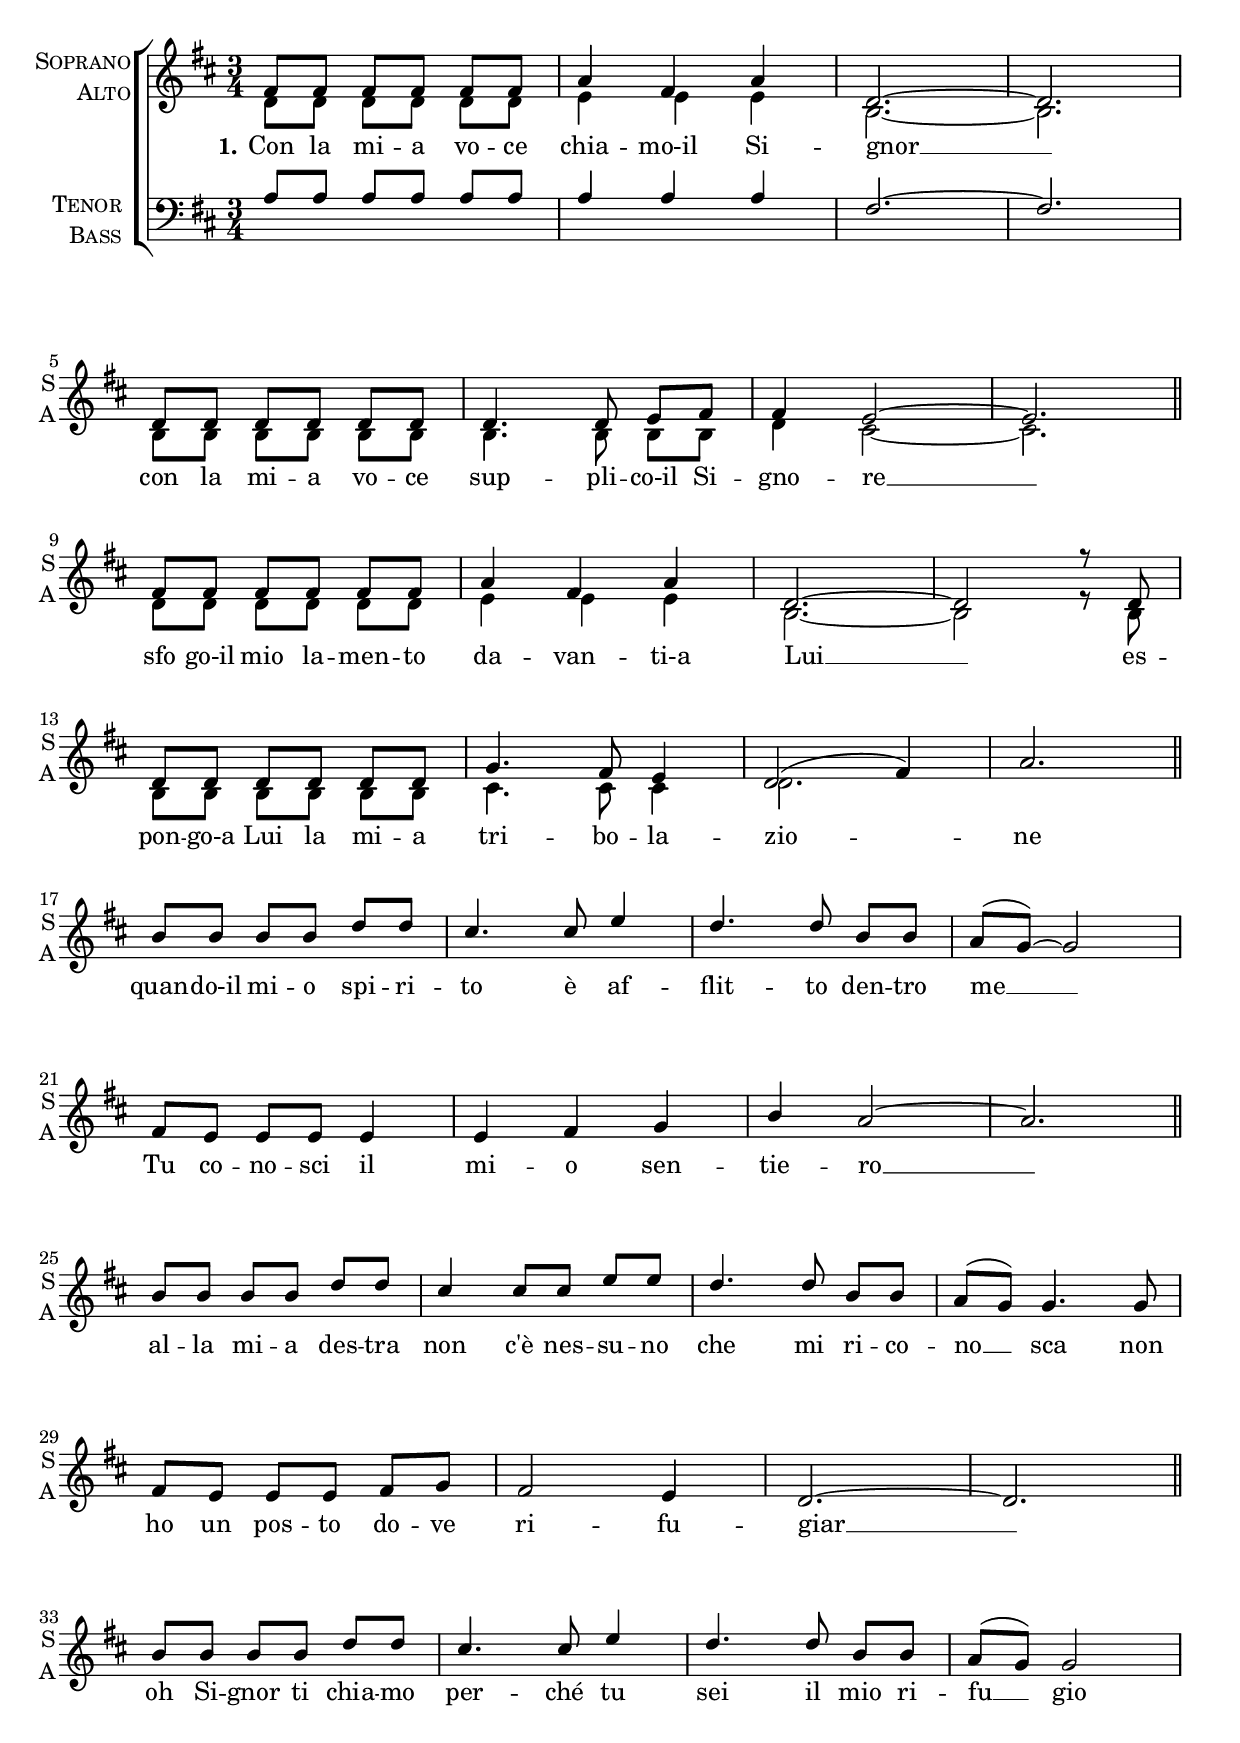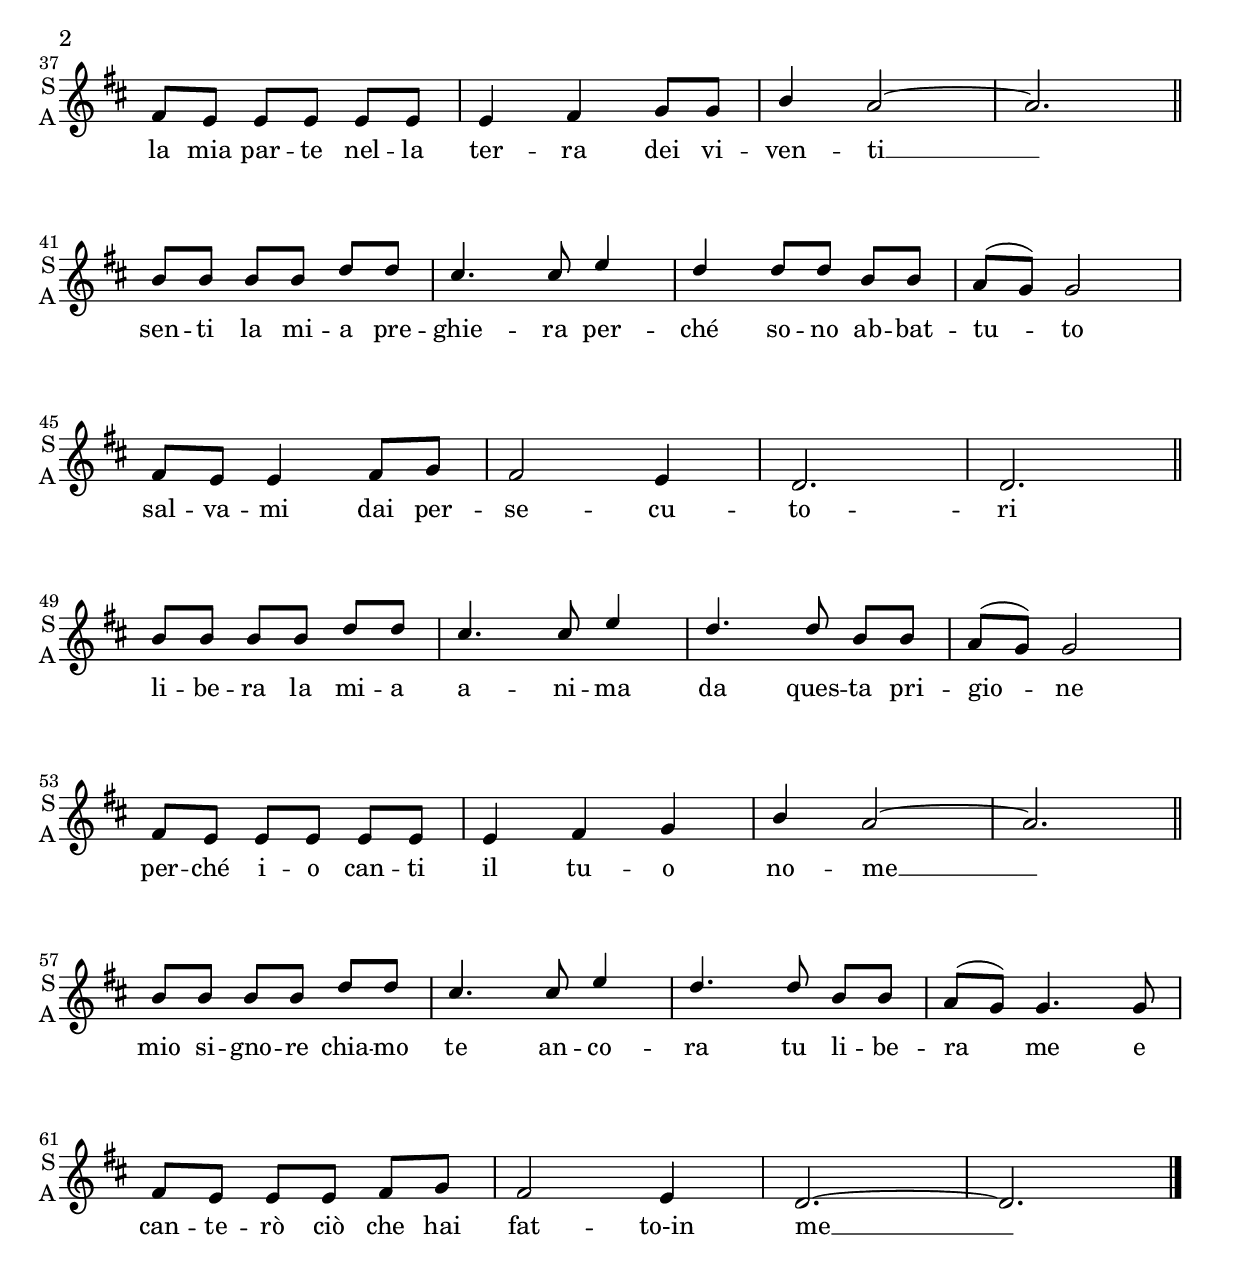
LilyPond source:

Key = \key d \major
  Time = {
    \time 3/4
    }

SopranoMusic = \relative {

    fis'8[ fis] fis[ fis] fis[ fis]
    a4 fis a
    d,2.~
    d2. \break

    d8[ d] d[ d] d[ d]
    d4. d8 e[ fis]
    fis4 e2~
    e2. \bar "||" \break

    fis8[ fis] fis[ fis] fis[ fis]
    a4 fis a
    d,2.~
    d2 r8 d \break % qui forse è meglio la parola Spiego, così il ritmo rimane uguale

    d[ d] d[ d] d[ d]
    g4. fis8 e4
    d2( fis4) a2. \bar "||" \break

    b8[ b] b[ b] d[ d]
    cis4. cis8 e4
    d4. d8 b[ b]
    a( g)~ g2 \break

    fis8[ e] e[ e] e4
    e fis g
    b a2~
    a2. \bar "||" \break

    b8[ b] b[ b] d[ d]
    cis4 cis8[ cis] e[ e]
    d4. d8 b[ b]
    a([ g]) g4. g8 \break

    fis8[ e] e[ e] fis[ g]
    fis2 e4
    d2.~
    d2. \bar "||" \break

    b'8[ b] b[ b] d[ d]
    cis4. cis8 e4
    d4. d8 b[ b]
    a( g) g2 \break

    fis8[ e] e[ e] e[ e]
    e4 fis g8 g
    b4 a2~
    a2. \bar "||" \break

    b8[ b] b[ b] d[ d]
    cis4. cis8 e4
    d4 d8[ d] b[ b]
    a([ g]) g2 \break

    fis8[ e] e4 fis8[ g]
    fis2 e4
    d2.
    d2. \bar "||" \break

    b'8[ b] b[ b] d[ d]
    cis4. cis8 e4
    d4. d8 b[ b]
    a([ g]) g2 \break

    fis8[ e] e[ e] e[ e]
    e4 fis g
    b a2~
    a2. \bar "||" \break

    b8[ b] b[ b] d[ d]
    cis4. cis8 e4
    d4. d8 b[ b]
    a([ g]) g4. g8 \break

    fis8[ e] e[ e] fis[ g]
    fis2 e4
    d2.~
    d2. \bar "|."
    }

AltoMusic = \relative {
    
    d'8[ d] d[ d] d[ d]
    e4 e e 
    b2.~
    b2.

    b8[ b] b[ b] b[ b]
    b4. b8 b[ b]
    d4 cis2~
    cis2.

    d8[ d] d[ d] d[ d]
    e4 e e
    b2.~
    b2 r8 b
    b[ b] b[ b] b[ b]
    cis4. cis8 cis4
    d2.

    

    }


VerseOne = \lyricmode {
    \set stanza = "1."
    Con la mi -- a vo -- ce chia -- mo-il Si -- gnor __
    con la mi -- a vo -- ce sup -- pli -- co-il Si -- gno -- re __
    sfo go-il mio la -- men -- to da -- van -- ti-a Lui __ es --
    pon -- go-a Lui la mi -- a tri -- bo -- la -- zio -- ne

    quan -- do-il mi -- o spi -- ri -- to è af -- flit -- to den -- tro me __
    Tu co -- no --  sci il mi -- o sen -- tie -- ro __
    al -- la mi -- a des -- tra non c'è nes -- su -- no che mi ri -- co -- no __ sca non
    ho un pos -- to do -- ve ri -- fu -- giar __

    oh Si -- gnor ti chia -- mo per -- ché tu sei il mio ri -- fu __ gio
    la mia par -- te nel -- la ter -- ra dei vi -- ven -- ti __
    sen -- ti la mi -- a pre -- ghie -- ra per -- ché so -- no ab -- bat -- tu -- to
    sal -- va -- mi dai per -- se -- cu -- to -- ri

    li -- be -- ra la mi -- a a -- ni -- ma da ques -- ta pri -- gio -- ne
    per -- ché i -- o can -- ti il tu -- o no -- me __
    mio si -- gno -- re chia -- mo te an -- co -- ra tu li -- be -- ra me e
    can -- te -- rò ciò che hai fat -- to-in me __
  }


TenorMusic = \relative {
    a8[ a] a[ a] a[ a]
    a4 a a 
    fis2.~
    fis2.



    }

BassMusic = \relative {
    
    }
TwoVoicesPerStaff = ##t
\include "satb.ly"